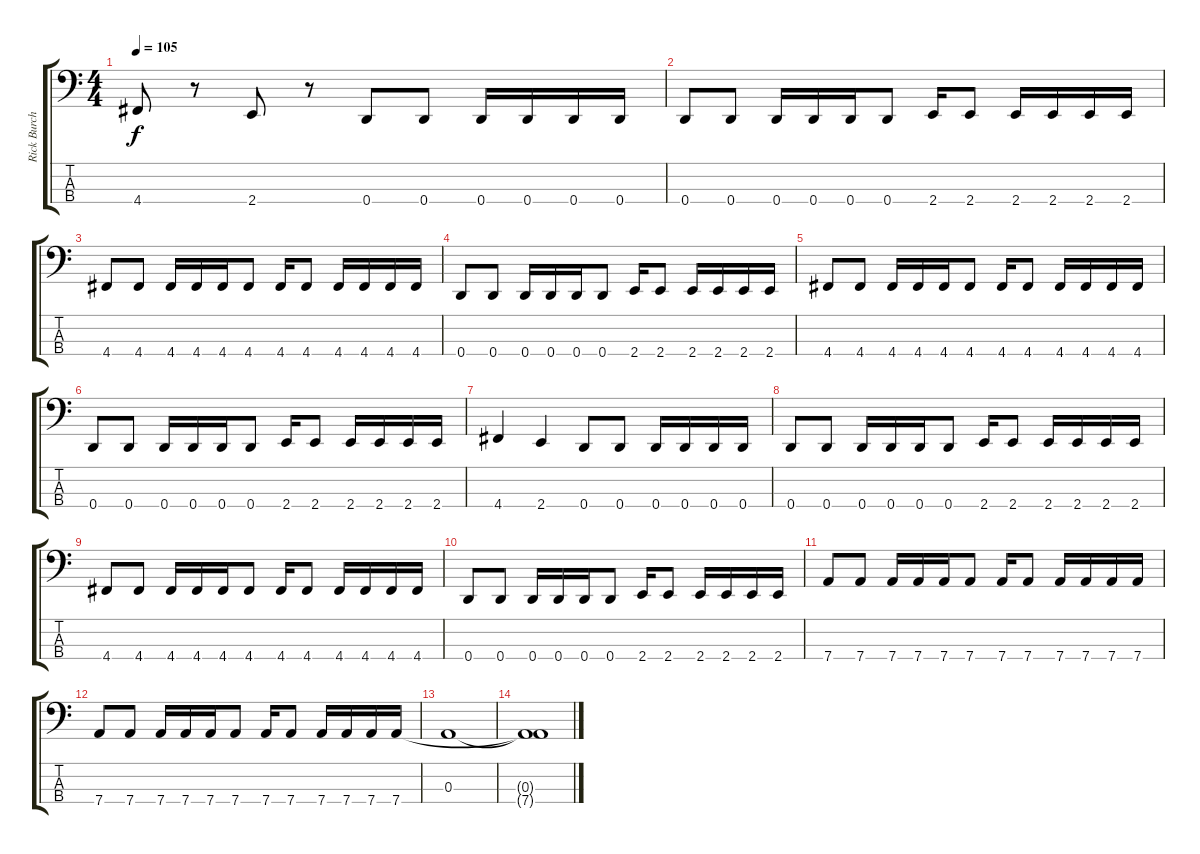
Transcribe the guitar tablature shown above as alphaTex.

\track ("Rick Burch" "Rick Burch") {instrument electricbassfinger}
\staff {score tabs}
\tuning (G2 D2 A1 D1) {hide}
\ts (4 4)
\tempo 105
\clef f4
\ks c
4.4.8{dy f} r.8 2.4.8 r.8 0.4.8 0.4.8 0.4.16 0.4.16 0.4.16 0.4.16 |
0.4.8 0.4.8 0.4.16 0.4.16 0.4.16 0.4.8 2.4.16 2.4.8 2.4.16 2.4.16 2.4.16 2.4.16 |
4.4.8 4.4.8 4.4.16 4.4.16 4.4.16 4.4.8 4.4.16 4.4.8 4.4.16 4.4.16 4.4.16 4.4.16 |
0.4.8 0.4.8 0.4.16 0.4.16 0.4.16 0.4.8 2.4.16 2.4.8 2.4.16 2.4.16 2.4.16 2.4.16 |
4.4.8 4.4.8 4.4.16 4.4.16 4.4.16 4.4.8 4.4.16 4.4.8 4.4.16 4.4.16 4.4.16 4.4.16 |
0.4.8 0.4.8 0.4.16 0.4.16 0.4.16 0.4.8 2.4.16 2.4.8 2.4.16 2.4.16 2.4.16 2.4.16 |
4.4.4 2.4.4 0.4.8 0.4.8 0.4.16 0.4.16 0.4.16 0.4.16 |
0.4.8 0.4.8 0.4.16 0.4.16 0.4.16 0.4.8 2.4.16 2.4.8 2.4.16 2.4.16 2.4.16 2.4.16 |
4.4.8 4.4.8 4.4.16 4.4.16 4.4.16 4.4.8 4.4.16 4.4.8 4.4.16 4.4.16 4.4.16 4.4.16 |
0.4.8 0.4.8 0.4.16 0.4.16 0.4.16 0.4.8 2.4.16 2.4.8 2.4.16 2.4.16 2.4.16 2.4.16 |
7.4.8 7.4.8 7.4.16 7.4.16 7.4.16 7.4.8 7.4.16 7.4.8 7.4.16 7.4.16 7.4.16 7.4.16 |
7.4.8 7.4.8 7.4.16 7.4.16 7.4.16 7.4.8 7.4.16 7.4.8 7.4.16 7.4.16 7.4.16 7.4.16 |
0.3.1 |
(0.3{t} 7.4{t}).1
